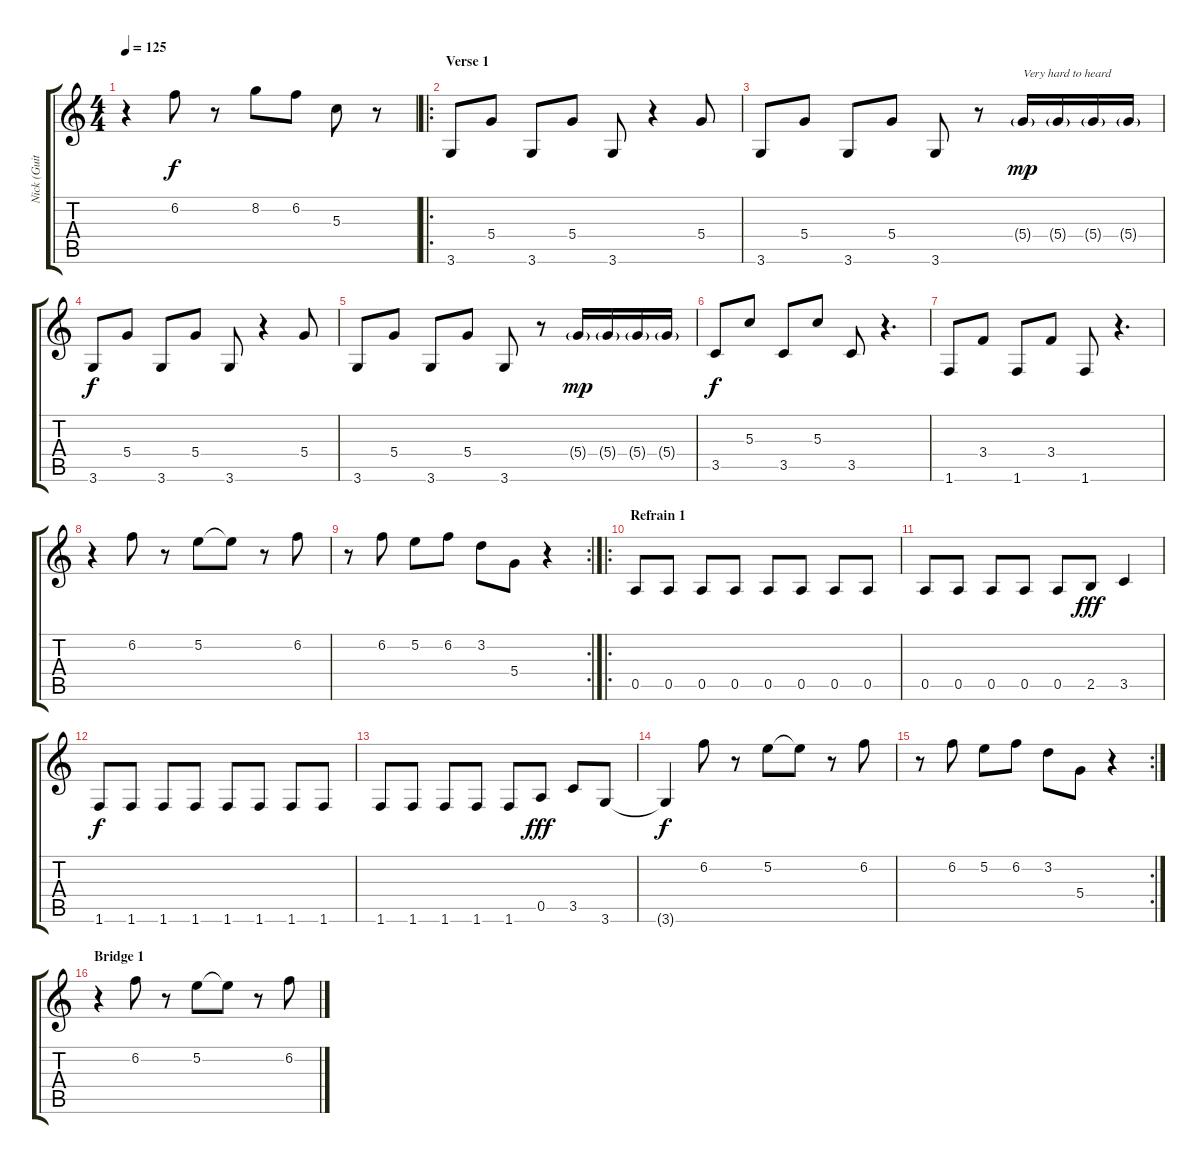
\track ("Nick (Guitar 2)" "Nick (Guit") {instrument distortionguitar}
\staff {score tabs}
\tuning (E4 B3 G3 D3 A2 E2) {hide}
\ts (4 4)
\tempo 125
\clef g2
\ks c
r.4{dy f} 6.2.8 r.8 8.2.8 6.2.8 5.3.8 r.8 |
\ro
\section ("" "Verse 1")
3.6.8 5.4.8 3.6.8 5.4.8 3.6.8 r.4 5.4.8 |
3.6.8 5.4.8 3.6.8 5.4.8 3.6.8 r.8 5.4{g}.16{txt "Very hard to heard" dy mp} 5.4{g}.16 5.4{g}.16 5.4{g}.16 |
3.6.8{dy f} 5.4.8 3.6.8 5.4.8 3.6.8 r.4 5.4.8 |
3.6.8 5.4.8 3.6.8 5.4.8 3.6.8 r.8 5.4{g}.16{dy mp} 5.4{g}.16 5.4{g}.16 5.4{g}.16 |
3.5.8{dy f} 5.3.8 3.5.8 5.3.8 3.5.8 r.4{d} |
1.6.8 3.4.8 1.6.8 3.4.8 1.6.8 r.4{d} |
r.4 6.2.8 r.8 5.2.8 5.2{t}.8 r.8 6.2.8 |
\rc 2
r.8 6.2.8 5.2.8 6.2.8 3.2.8 5.4.8 r.4 |
\ro
\section ("" "Refrain 1")
0.5.8 0.5.8 0.5.8 0.5.8 0.5.8 0.5.8 0.5.8 0.5.8 |
0.5.8 0.5.8 0.5.8 0.5.8 0.5.8 2.5.8{dy fff} 3.5.4 |
1.6.8{dy f} 1.6.8 1.6.8 1.6.8 1.6.8 1.6.8 1.6.8 1.6.8 |
1.6.8 1.6.8 1.6.8 1.6.8 1.6.8 0.5.8{dy fff} 3.5.8 3.6.8 |
3.6{t}.4{dy f} 6.2.8 r.8 5.2.8 5.2{t}.8 r.8 6.2.8 |
\rc 2
r.8 6.2.8 5.2.8 6.2.8 3.2.8 5.4.8 r.4 |
\section ("" "Bridge 1")
r.4 6.2.8 r.8 5.2.8 5.2{t}.8 r.8 6.2.8
